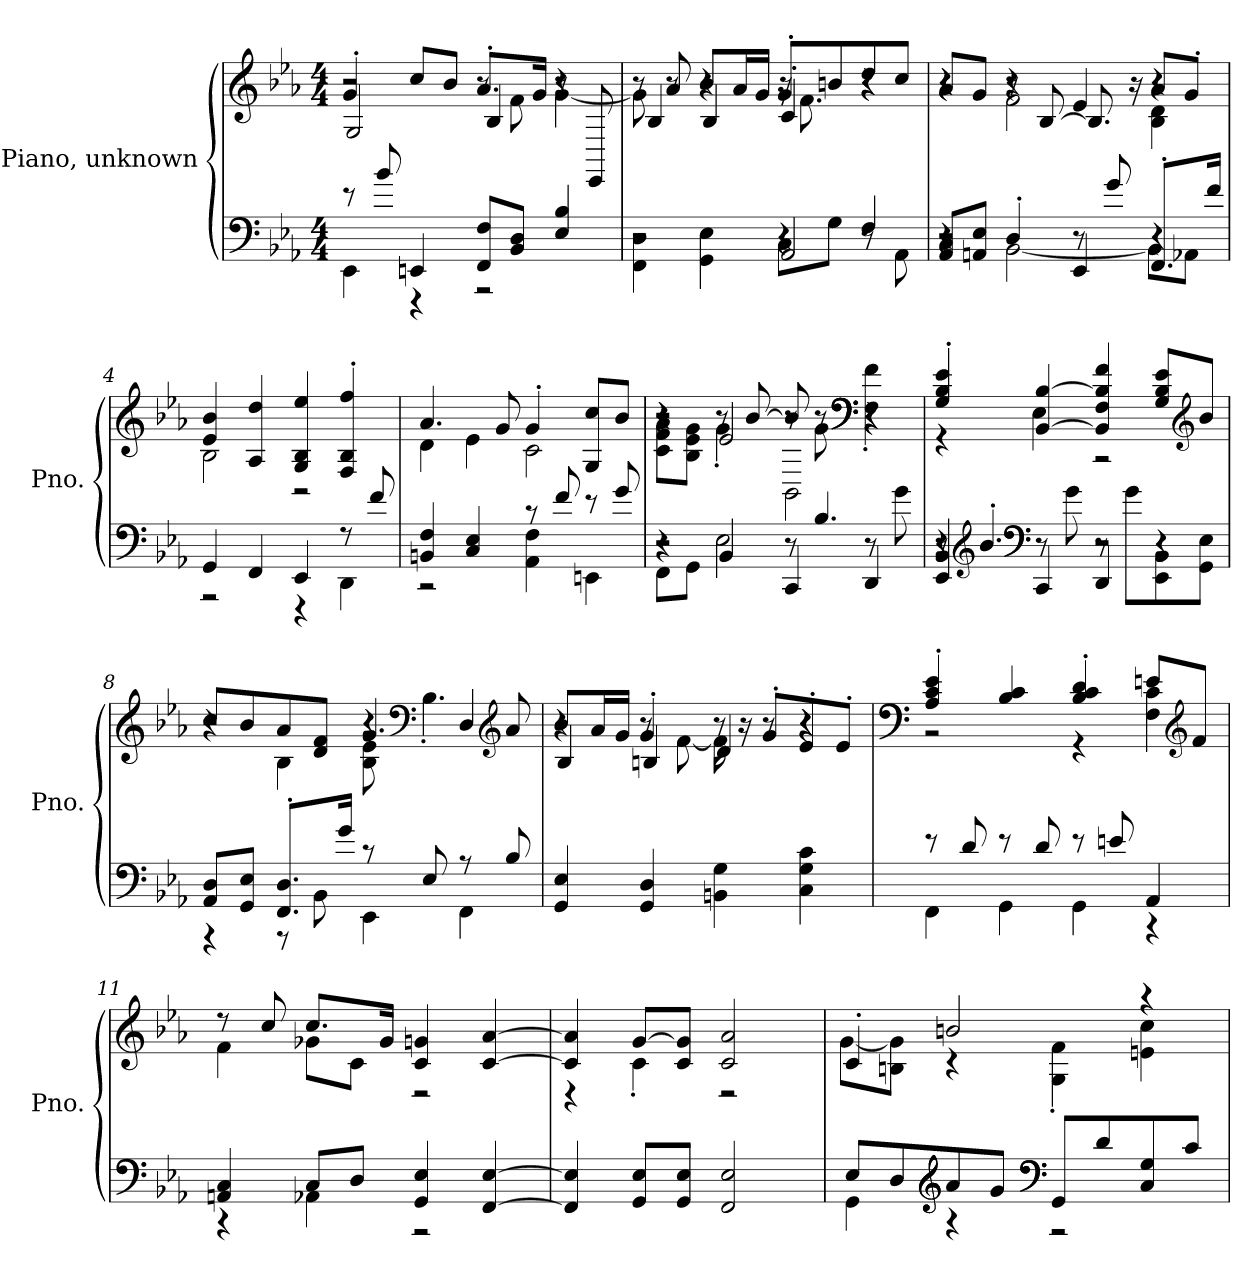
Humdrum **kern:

**kern	**kern
*part1	*part1
*staff2	*staff1
*I"Piano, unknown	*
*I'Pno.	*
*clefF4	*clefG2
*k[b-e-a-]	*k[b-e-a-]
*M4/4	*M4/4
*MM120	*MM120
=1	=1
*^	*^
*	*	*	*^
8r	4EE-\	4g'/	2r	2G/
8b-/	.	.	.	.
4EEn/	4r	8cc/L	.	.
.	.	8b-/J	.	.
8FF/ 8F/L	2r	8.a-'/L	8r	4B-/
8BB-/ 8D/J	.	.	8f\	.
.	.	16g/Jk	.	.
4E-/ 4B-/	.	8r	[4g\	4r
.	.	8EE-/	.	.
=2	=2	=2	=2	=2
*	*^	*	*	*
2r	4FF\ 4D\	2r	8r	8g\]	4B-/
.	.	.	8a-/	8r	.
.	4GG\ 4E-\	.	8b-/L	4r	4B-/
.	.	.	16a-/L	.	.
.	.	.	16g/JJ	.	.
4r	8C\L	2AA-/	8g'/L	16r	4c'/
.	.	.	.	8.f\	.
.	8G\J	.	8bn/	.	.
4F/	8r	.	8dd/	4r	4r
.	8AA-\	.	8cc/J	.	.
=3	=3	=3	=3	=3	=3
8AA-/ 8C/L	4r	2r	8a-/L	4r	4r
8AAn/ 8E-/J	.	.	8g/J	.	.
4D'/	[2BB-\	.	4r	2f\	8r
.	.	.	.	.	[8B-/
8r	.	4EE-/	4e-/	.	8.B-/]
8g/	.	.	.	.	.
.	.	.	.	.	16r
8.FF'/L	8BB-\L]	4r	8a-/L	4B-\ 4d\	4r
.	8AA-X\J	.	8g'/J	.	.
16f/Jk	.	.	.	.	.
*	*v	*v	*	*	*
*	*	*	*v	*v
!!LO:LB:g=z
=4	=4	=4	=4
4GG/	2r	4e-/ 4b-/	2B-\
4FF/	.	4A-/ 4dd/	.
4EE-/	4r	4G/ 4B-/ 4ee-/	2r
8r	4DD\	4F/' 4B-/' 4ff/'	.
8f/	.	.	.
=5	=5	=5	=5
4BBn/ 4F/	2r	4.a-/	4d\
4C/ 4E-/	.	.	4e-\
.	.	8g/	.
8r	4AA-\ 4F\	4g'/	2c\
8f/	.	.	.
8r	4EEn\	8G/ 8cc/L	.
8g/	.	8b-/J	.
=6	=6	=6	=6
*	*^	*^	*^
2r	8FF\L	4r	4r	8c\ 8f\ 8a-\L	4r	2r
.	8GG\J	.	.	8B-\ 8e-\ 8g\J	.	.
.	2E-\	4BB-/	8r	4g'\	2e-/	.
.	.	.	[8b-/	.	.	.
8r	.	4CC/	8b-/]	8r	.	2BB-\
4.B-/	.	.	8r	8g\	.	.
*	*	*	*clefF4	*	*	*
.	8r	4DD/	4r	4F\' 4f\'	4r	.
.	8g\	.	.	.	.	.
*	*	*	*	*v	*v	*v
!!LO:LB:g=z
=7	=7	=7	=7	=7
8r	4r	4EE-/ 4BB-/	4G/' 4B-/' 4e-/'	4r
*clefG2	*	*	*	*
4.b-'/	.	.	.	.
*clefF4	*	*	*	*
.	8r	4CC/	[4BB-/ [4B-/	4E-\
.	8g\	.	.	.
2r	8r	4DD/	4BB-/] 4F/ 4B-/] 4f/	2r
.	8g\L	.	.	.
.	8EE-\ 8BB-\	4r	8G/ 8B-/ 8e-/L	.
*	*	*	*clefG2	*
.	8GG\ 8E-\J	.	8b-/J	.
*	*v	*v	*	*
=8	=8	=8	=8
*	*	*	*^
8AA-/ 8D/L	4r	8cc/L	4r	2r
8GG/ 8E-/J	.	8b-/	.	.
8.FF/' 8.D/'L	8r	8a-/	4B-\	.
.	8BB-\	8d/ 8f/J	.	.
16g/Jk	.	.	.	.
8r	4EE-\	4.g/	8B-\ 8e-\	4r
*	*	*clefF4	*	*
8E-/	.	.	4.B-'\	.
8r	4FF\	.	.	4D/
*	*	*clefG2	*	*
8B-/	.	8a-/	.	.
*v	*v	*	*	*
=9	=9	=9	=9
4GG/ 4E-/	8b-/L	4r	4B-/
.	16a-/L	.	.
.	16g/JJ	.	.
4GG/ 4D/	4g'/	8r	4Bn/
.	.	[8f\	.
4BBn\ 4G\	8r	16f\]	4d/
.	.	16r	.
.	8g'/L	8r	.
4C\ 4G\ 4c\	8e-'/	4r	4r
.	8e-'/J	.	.
*	*v	*v	*v
!!LO:LB:g=z
=10	=10
*	*clefF4
*^	*^
8r	4FF\	4A-/' 4c/' 4e-/'	2r
8d/	.	.	.
8r	4GG\	4B-/ 4c/	.
8d/	.	.	.
8r	4GG\	4B-/' 4c/' 4d/'	4r
8en/	.	.	.
4AA-/	4r	8en/L	4F\ 4c\
*	*	*clefG2	*
.	.	8f/J	.
=11	=11	=11	=11
4AAn/ 4C/	4r	8r	4f\
.	.	8cc/	.
8C/L	4AA-X\	8.cc/L	8g-X\L
8D/J	.	.	8c\J
.	.	16g-/Jk	.
4GG/ 4E-/	2r	4c/ 4gn/	2r
[4FF/ [4E-/	.	[4c/ [4a-/	.
*v	*v	*	*
=12	=12	=12
4FF/] 4E-/]	4c/] 4a-/]	4r
8GG/ 8E-/L	[8g/L	4c'\
8GG/ 8E-/J	8c/ 8g/]J	.
2FF/ 2E-/	2c/ 2a-/	2r
=13	=13	=13
*^	*	*
8E-/L	4GG\	4c'/	[8g\L
8D/	.	.	8Bn\ 8g\]J
*clefG2	*	*	*
8a-/	4r	2bn/	4r
8g/J	.	.	.
*clefF4	*	*	*
8GG/L	2r	.	4G\' 4f\'
8d/	.	.	.
8C/ 8G/	.	4r	4en\ 4cc\
8c/J	.	.	.
*v	*v	*	*
*	*v	*v
=	=
*-	*-
